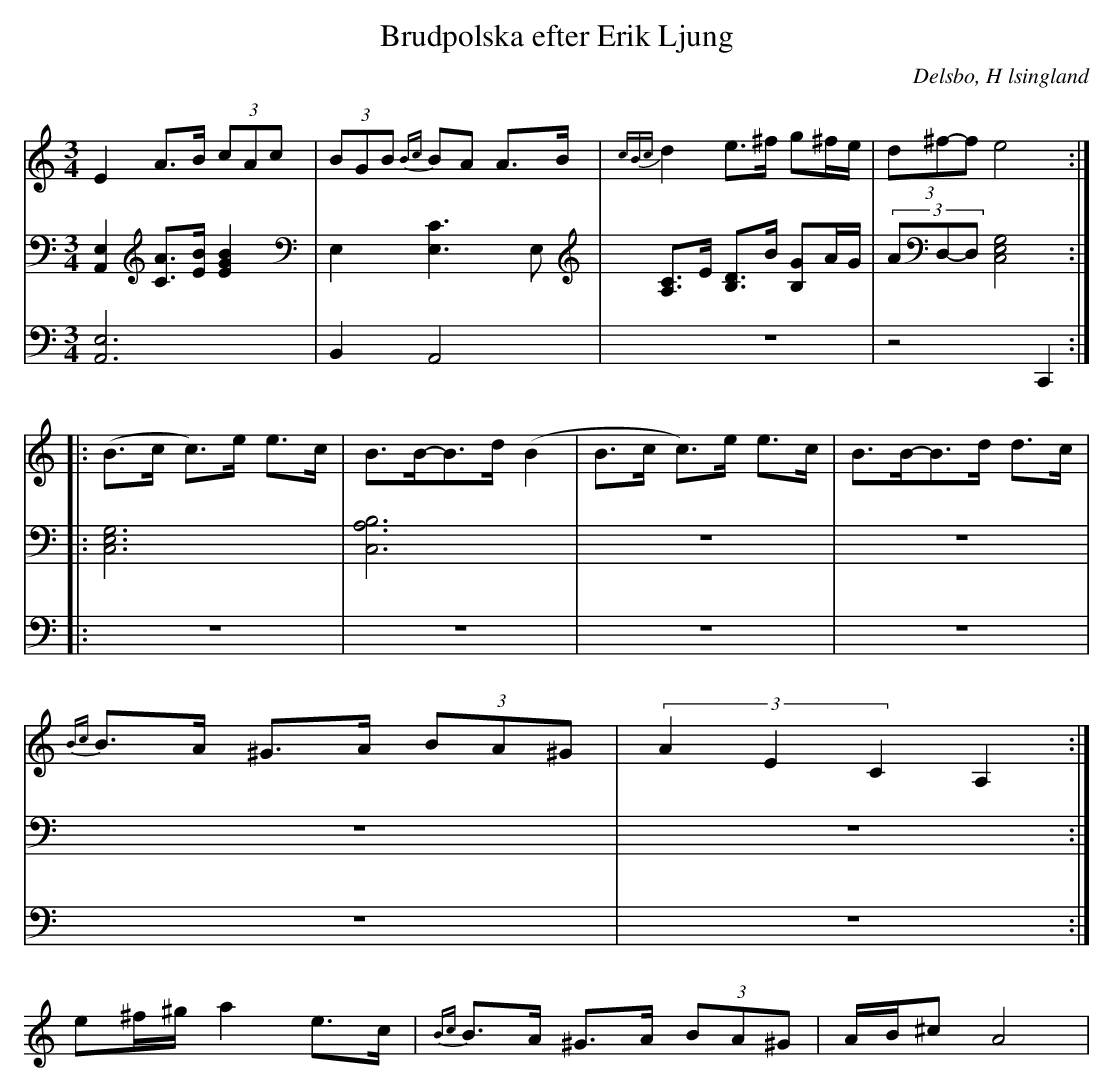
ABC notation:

X:1
T: Brudpolska efter Erik Ljung
Q: 105
O: Delsbo, H lsingland
M: 3/4
L: 1/8
K: Am
V:1
V:2
V:3 Merge
V:1
E2 A>B (3cAc| (3BGB {Bc}BA A>B|{cBc}d2 e>^f g^f/e/|(3d^f-f e4 :|
|:(B>c c)>e e>c|B>B-B>d (B2|B>c c)>e e>c|B>B-B>d d>c|
{Bc}B>A ^G>A (3BA^G|(3A2E2C2 A,2:|
e^f/^g/ a2 e>c|{Bc}B>A ^G>A (3BA^G|A/B/^c A4|
V:2
[A,,2E,2] [AC]>[BE] [B2E2G2]|E,2 [C3E,3]E,|[A,C]>E [B,D]>B [B,G]A/G/|(3AD,-D, [E,4G,4C,4]:|
|:[E,6G,6C,6]|[B,6A,6C,6]|z6|z6|
z6|z6:|
V:3
[A,,6E,6]|B,,2 A,,4|z6|z4 C,,2:|
|:z6|z6|z6|z6|
z6|z6:|
